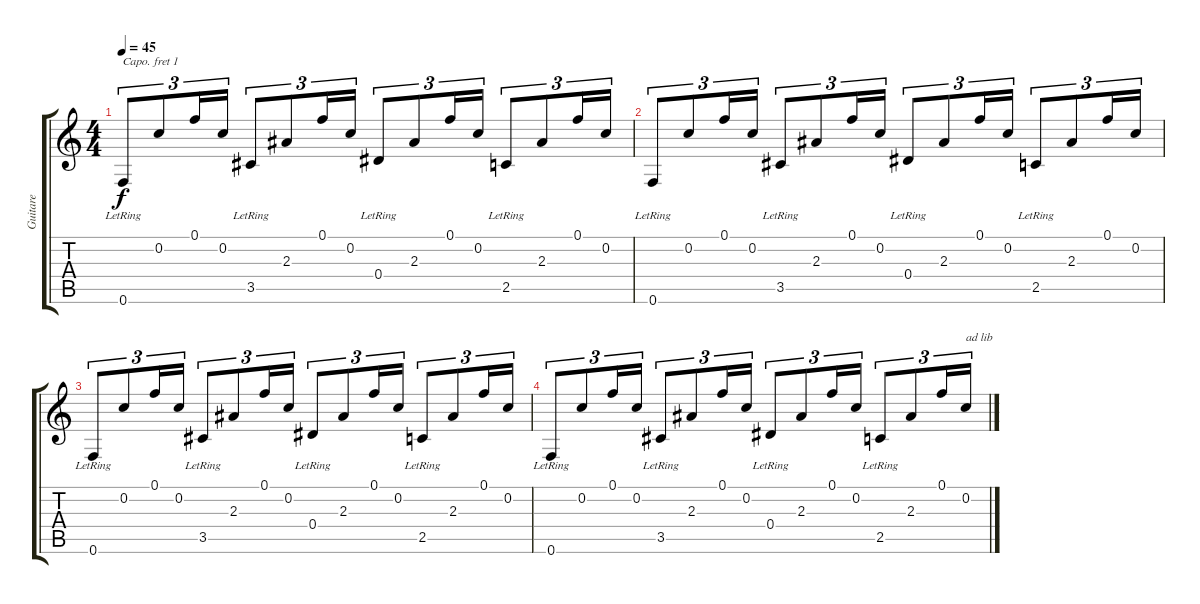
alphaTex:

\track ("Guitare" "Guitare") {instrument acousticguitarnylon}
\staff {score tabs}
\capo 1
\tuning (E4 B3 G3 D3 A2 E2) {hide}
\ts (4 4)
\tempo 45
\clef g2
\ks c
0.6{lr}.8{tu (3 2) dy f} 0.2.8{tu (3 2)} 0.1.16{tu (3 2)} 0.2.16{tu (3 2)} 3.5{lr}.8{tu (3 2)} 2.3.8{tu (3 2)} 0.1.16{tu (3 2)} 0.2.16{tu (3 2)} 0.4{lr}.8{tu (3 2)} 2.3.8{tu (3 2)} 0.1.16{tu (3 2)} 0.2.16{tu (3 2)} 2.5{lr}.8{tu (3 2)} 2.3.8{tu (3 2)} 0.1.16{tu (3 2)} 0.2.16{tu (3 2)} |
0.6{lr}.8{tu (3 2)} 0.2.8{tu (3 2)} 0.1.16{tu (3 2)} 0.2.16{tu (3 2)} 3.5{lr}.8{tu (3 2)} 2.3.8{tu (3 2)} 0.1.16{tu (3 2)} 0.2.16{tu (3 2)} 0.4{lr}.8{tu (3 2)} 2.3.8{tu (3 2)} 0.1.16{tu (3 2)} 0.2.16{tu (3 2)} 2.5{lr}.8{tu (3 2)} 2.3.8{tu (3 2)} 0.1.16{tu (3 2)} 0.2.16{tu (3 2)} |
0.6{lr}.8{tu (3 2)} 0.2.8{tu (3 2)} 0.1.16{tu (3 2)} 0.2.16{tu (3 2)} 3.5{lr}.8{tu (3 2)} 2.3.8{tu (3 2)} 0.1.16{tu (3 2)} 0.2.16{tu (3 2)} 0.4{lr}.8{tu (3 2)} 2.3.8{tu (3 2)} 0.1.16{tu (3 2)} 0.2.16{tu (3 2)} 2.5{lr}.8{tu (3 2)} 2.3.8{tu (3 2)} 0.1.16{tu (3 2)} 0.2.16{tu (3 2)} |
0.6{lr}.8{tu (3 2)} 0.2.8{tu (3 2)} 0.1.16{tu (3 2)} 0.2.16{tu (3 2)} 3.5{lr}.8{tu (3 2)} 2.3.8{tu (3 2)} 0.1.16{tu (3 2)} 0.2.16{tu (3 2)} 0.4{lr}.8{tu (3 2)} 2.3.8{tu (3 2)} 0.1.16{tu (3 2)} 0.2.16{tu (3 2)} 2.5{lr}.8{tu (3 2)} 2.3.8{tu (3 2)} 0.1.16{tu (3 2)} 0.2.16{tu (3 2) txt "ad lib"}
